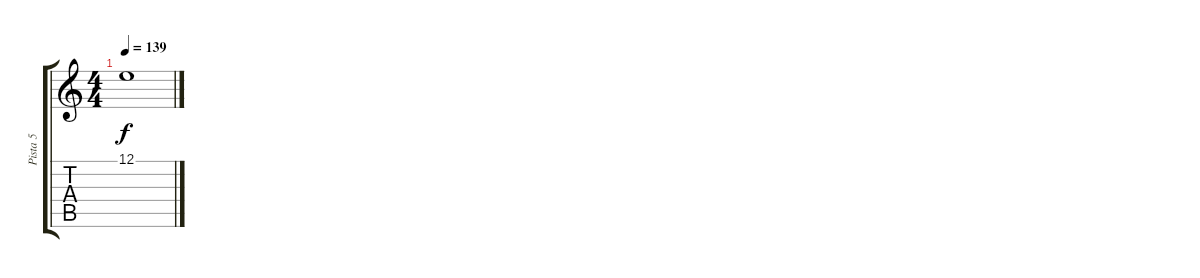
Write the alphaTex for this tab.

\track ("Pista 5" "Pista 5") {instrument stringensemble1}
\staff {score tabs}
\tuning (E4 B3 G3 D3 A2 E2) {hide}
\ts (4 4)
\tempo 139
\clef g2
\ks c
12.1{t}.1{dy f}
